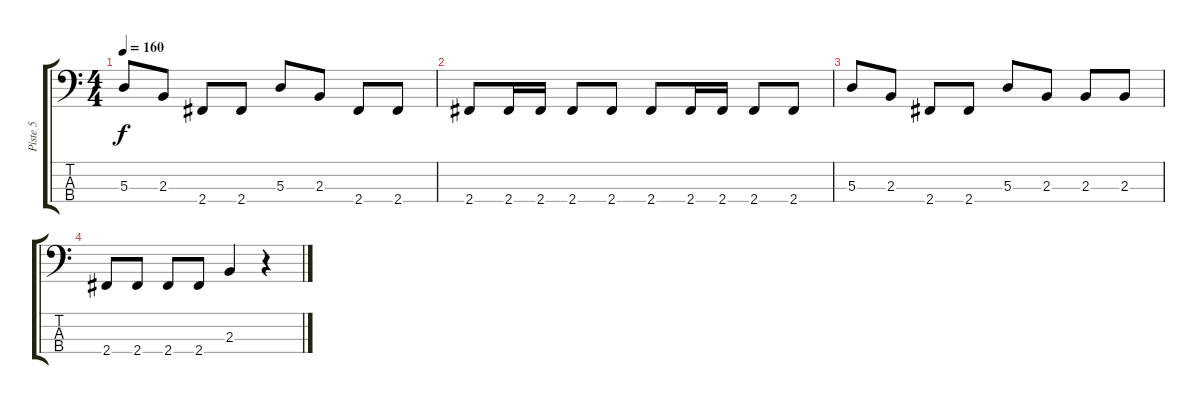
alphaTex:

\track ("Piste 5" "Piste 5") {instrument electricbassfinger}
\staff {score tabs}
\tuning (G2 D2 A1 E1) {hide}
\ts (4 4)
\tempo 160
\clef f4
\ks c
5.3.8{dy f} 2.3.8 2.4.8 2.4.8 5.3.8 2.3.8 2.4.8 2.4.8 |
2.4.8{volume 15} 2.4.16 2.4.16 2.4.8 2.4.8 2.4.8 2.4.16 2.4.16 2.4.8 2.4.8 |
5.3.8 2.3.8 2.4.8 2.4.8 5.3.8 2.3.8 2.3.8 2.3.8 |
2.4.8 2.4.8 2.4.8 2.4.8 2.3.4 r.4
